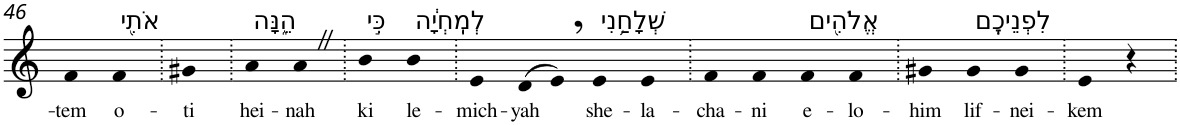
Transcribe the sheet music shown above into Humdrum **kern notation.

**kern	**text
*part1	*part1
*staff1	*staff1
*I"Piano	*
*I'Pno	*
!!LO:PB:g=z
*clefG2	*
*k[]	*
=46	=46
!	!LO:LY:b
4f	-tem
!LO:TX:a:t=אֹתִ֖י	!
!	!LO:LY:b
4f	o-
=47.	=47.
!	!LO:LY:b
4g#X	-ti
=48.	=48.
!LO:TX:a:t=הֵ֑נָּה	!
!	!LO:LY:b
4a	hei-
!	!LO:LY:b
4aZ	-nah
=49.	=49.
!LO:TX:a:t=כִּ֣י	!
!	!LO:LY:b
4b	ki
!LO:TX:a:t=לְמִֽחְיָ֔ה	!
!	!LO:LY:b
4b	le-
=50.	=50.
!	!LO:LY:b
4e	-mich-
!	!LO:LY:b
(>8d	-yah
8e,)	.
!LO:TX:a:t=שְׁלָחַ֥נִי	!
!	!LO:LY:b
4e	she-
!	!LO:LY:b
4e	-la-
=51.	=51.
!	!LO:LY:b
4f	-cha-
!	!LO:LY:b
4f	-ni
!LO:TX:a:t=אֱלֹהִ֖ים	!
!	!LO:LY:b
4f	e-
!	!LO:LY:b
4f	-lo-
=52.	=52.
!	!LO:LY:b
4g#X	-him
!LO:TX:a:t=לִפְנֵיכֶֽם	!
!	!LO:LY:b
4g#	lif-
!	!LO:LY:b
4g#	-nei-
=53.	=53.
!	!LO:LY:b
4e	-kem
4r	.
=.	=.
*-	*-
